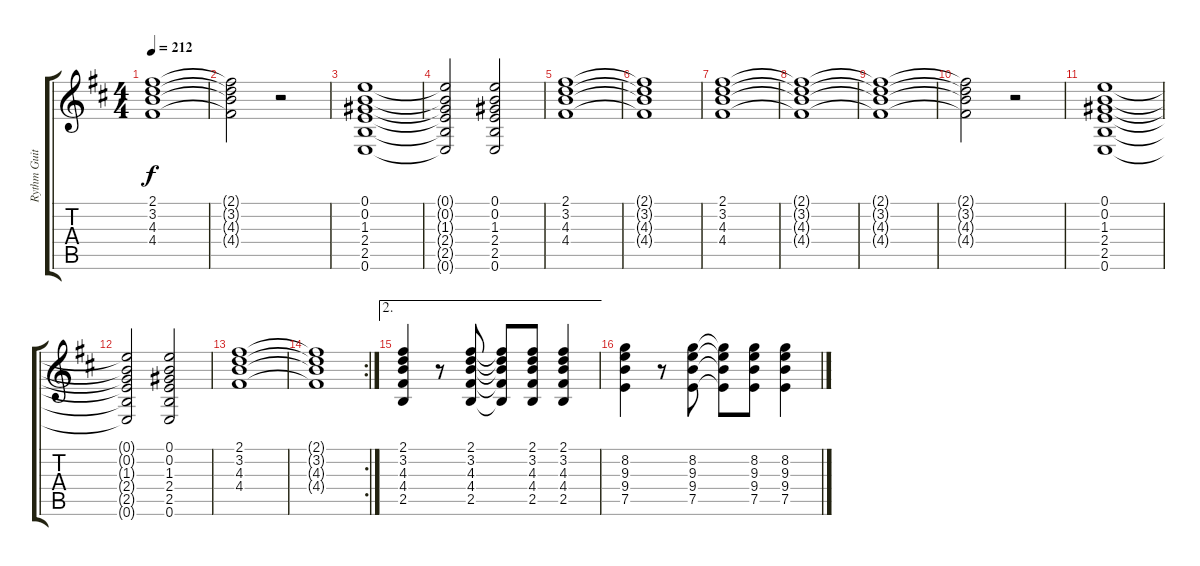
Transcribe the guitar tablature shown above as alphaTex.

\track ("Rythm Guitar" "Rythm Guit") {instrument overdrivenguitar}
\staff {score tabs}
\tuning (E4 B3 G3 D3 A2 E2) {hide}
\ts (4 4)
\tempo 212
\clef g2
\ks d
(2.1{t} 3.2{t} 4.3{t} 4.4{t}).1{dy f} |
(2.1{t} 3.2{t} 4.3{t} 4.4{t}).2 r.2 |
(0.1 0.2 1.3 2.4 2.5 0.6).1 |
(0.1{t} 0.2{t} 1.3{t} 2.4{t} 2.5{t} 0.6{t}).2 (0.1 0.2 1.3 2.4 2.5 0.6).2 |
(2.1 3.2 4.3 4.4).1 |
(2.1{t} 3.2{t} 4.3{t} 4.4{t}).1 |
(2.1 3.2 4.3 4.4).1 |
(2.1{t} 3.2{t} 4.3{t} 4.4{t}).1 |
(2.1{t} 3.2{t} 4.3{t} 4.4{t}).1 |
(2.1{t} 3.2{t} 4.3{t} 4.4{t}).2 r.2 |
(0.1 0.2 1.3 2.4 2.5 0.6).1 |
(0.1{t} 0.2{t} 1.3{t} 2.4{t} 2.5{t} 0.6{t}).2 (0.1 0.2 1.3 2.4 2.5 0.6).2 |
(2.1 3.2 4.3 4.4).1 |
\rc 2
(2.1{t} 3.2{t} 4.3{t} 4.4{t}).1 |
\ae 2
(2.1 3.2 4.3 4.4 2.5).4 r.8 (2.1 3.2 4.3 4.4 2.5).8 (2.1{t} 3.2{t} 4.3{t} 4.4{t} 2.5{t}).8 (2.1 3.2 4.3 4.4 2.5).8 (2.1 3.2 4.3 4.4 2.5).4 |
(8.2 9.3 9.4 7.5).4 r.8 (8.2 9.3 9.4 7.5).8 (8.2{t} 9.3{t} 9.4{t} 7.5{t}).8 (8.2 9.3 9.4 7.5).8 (8.2 9.3 9.4 7.5).4
